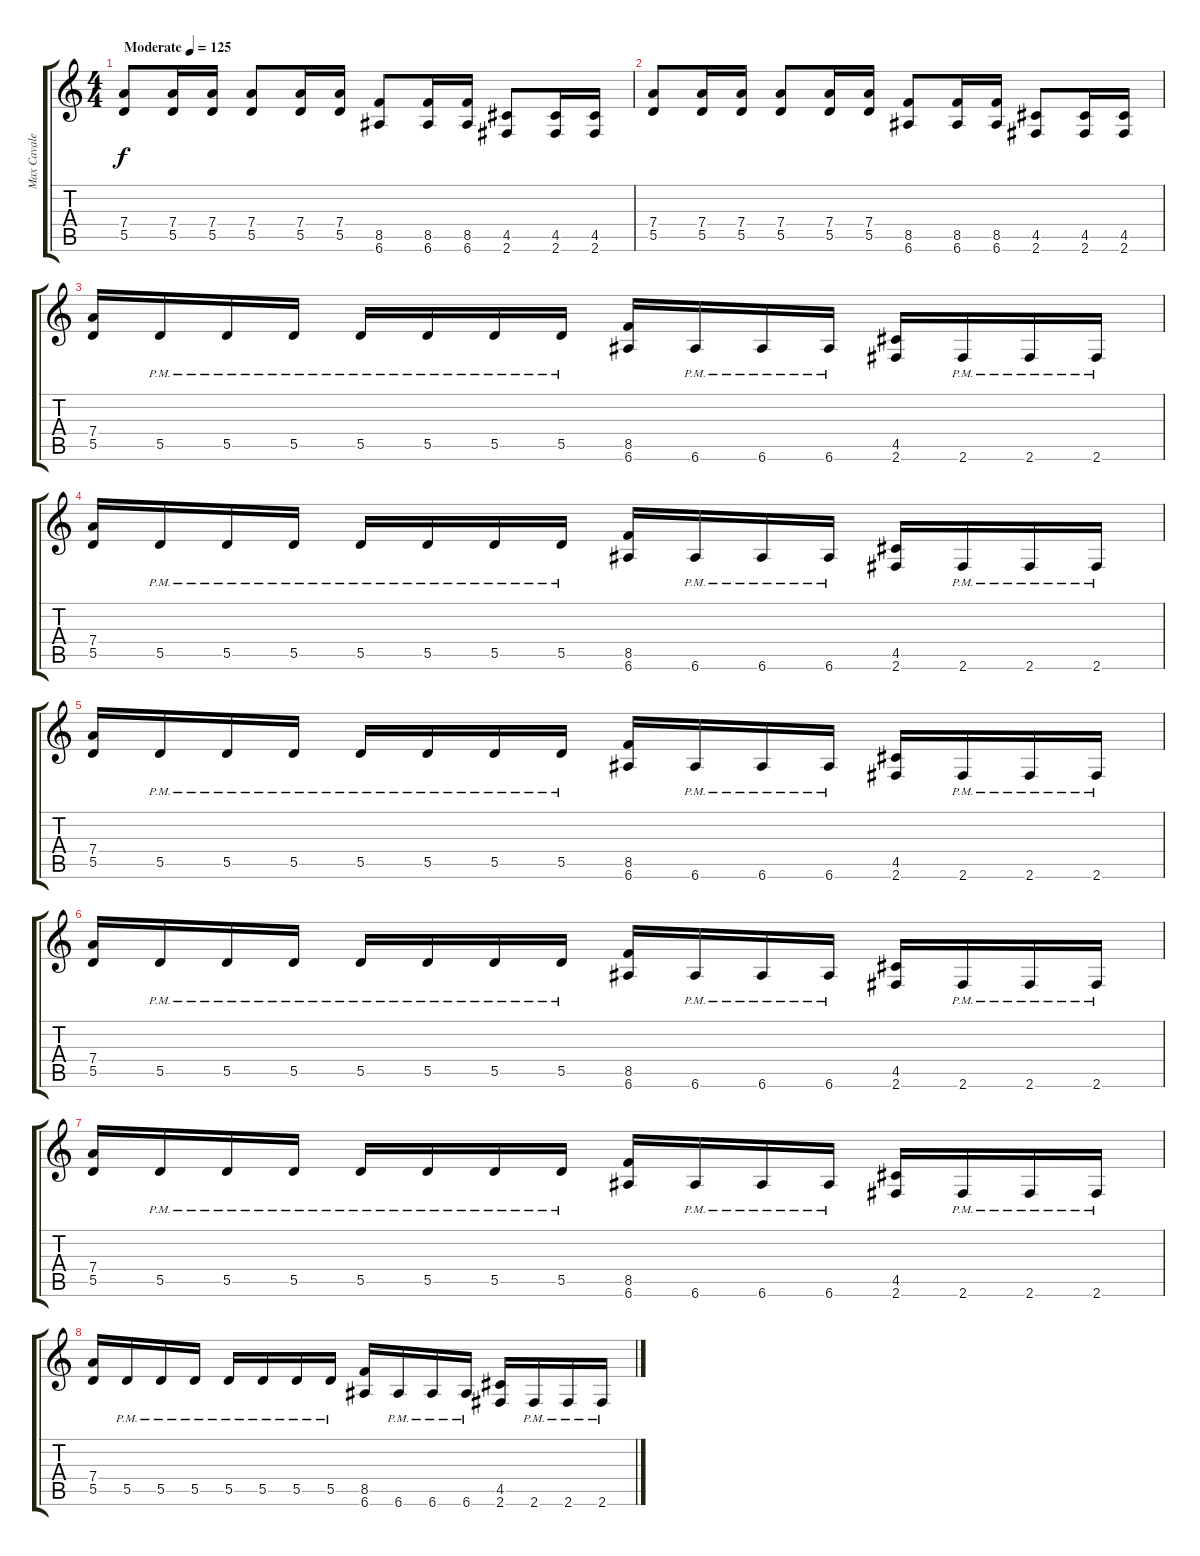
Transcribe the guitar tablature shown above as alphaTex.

\track ("Max Cavalera" "Max Cavale") {instrument distortionguitar}
\staff {score tabs}
\tuning (E4 B3 G3 D3 A2 E2) {hide}
\ts (4 4)
\tempo (125 "Moderate")
\clef g2
\ks c
(7.4 5.5).8{dy f instrument distortionguitar} (7.4 5.5).16 (7.4 5.5).16 (7.4 5.5).8 (7.4 5.5).16 (7.4 5.5).16 (8.5 6.6).8 (8.5 6.6).16 (8.5 6.6).16 (4.5 2.6).8 (4.5 2.6).16 (4.5 2.6).16 |
(7.4 5.5).8 (7.4 5.5).16 (7.4 5.5).16 (7.4 5.5).8 (7.4 5.5).16 (7.4 5.5).16 (8.5 6.6).8 (8.5 6.6).16 (8.5 6.6).16 (4.5 2.6).8 (4.5 2.6).16 (4.5 2.6).16 |
(7.4 5.5).16 5.5{pm}.16 5.5{pm}.16 5.5{pm}.16 5.5{pm}.16 5.5{pm}.16 5.5{pm}.16 5.5{pm}.16 (8.5 6.6).16 6.6{pm}.16 6.6{pm}.16 6.6{pm}.16 (4.5 2.6).16 2.6{pm}.16 2.6{pm}.16 2.6{pm}.16 |
(7.4 5.5).16 5.5{pm}.16 5.5{pm}.16 5.5{pm}.16 5.5{pm}.16 5.5{pm}.16 5.5{pm}.16 5.5{pm}.16 (8.5 6.6).16 6.6{pm}.16 6.6{pm}.16 6.6{pm}.16 (4.5 2.6).16 2.6{pm}.16 2.6{pm}.16 2.6{pm}.16 |
(7.4 5.5).16 5.5{pm}.16 5.5{pm}.16 5.5{pm}.16 5.5{pm}.16 5.5{pm}.16 5.5{pm}.16 5.5{pm}.16 (8.5 6.6).16 6.6{pm}.16 6.6{pm}.16 6.6{pm}.16 (4.5 2.6).16 2.6{pm}.16 2.6{pm}.16 2.6{pm}.16 |
(7.4 5.5).16 5.5{pm}.16 5.5{pm}.16 5.5{pm}.16 5.5{pm}.16 5.5{pm}.16 5.5{pm}.16 5.5{pm}.16 (8.5 6.6).16 6.6{pm}.16 6.6{pm}.16 6.6{pm}.16 (4.5 2.6).16 2.6{pm}.16 2.6{pm}.16 2.6{pm}.16 |
(7.4 5.5).16 5.5{pm}.16 5.5{pm}.16 5.5{pm}.16 5.5{pm}.16 5.5{pm}.16 5.5{pm}.16 5.5{pm}.16 (8.5 6.6).16 6.6{pm}.16 6.6{pm}.16 6.6{pm}.16 (4.5 2.6).16 2.6{pm}.16 2.6{pm}.16 2.6{pm}.16 |
(7.4 5.5).16 5.5{pm}.16 5.5{pm}.16 5.5{pm}.16 5.5{pm}.16 5.5{pm}.16 5.5{pm}.16 5.5{pm}.16 (8.5 6.6).16 6.6{pm}.16 6.6{pm}.16 6.6{pm}.16 (4.5 2.6).16 2.6{pm}.16 2.6{pm}.16 2.6{pm}.16
